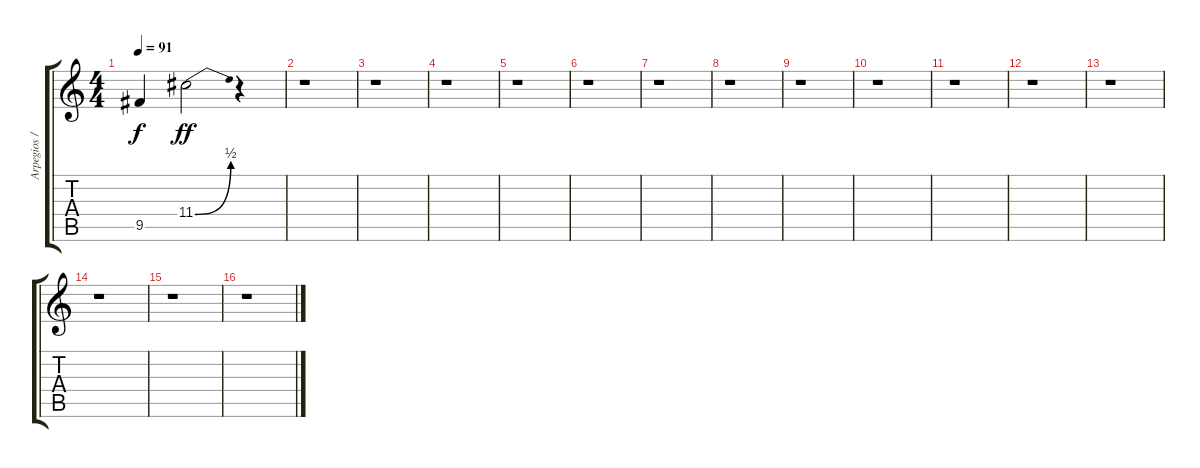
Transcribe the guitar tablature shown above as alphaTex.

\track ("Arpegios / Piano / Solo II" "Arpegios /") {instrument electricguitarclean}
\staff {score tabs}
\tuning (E4 B3 G3 D3 A2 E2) {hide}
\ts (4 4)
\tempo 91
\clef g2
\ks c
9.5{t}.4{dy f} 11.4{be (bend 0 0 60 2)}.2{dy ff} r.4 |
r.1 |
r.1 |
r.1 |
r.1 |
r.1 |
r.1 |
r.1 |
r.1 |
r.1 |
r.1 |
r.1 |
r.1 |
r.1 |
r.1 |
r.1
